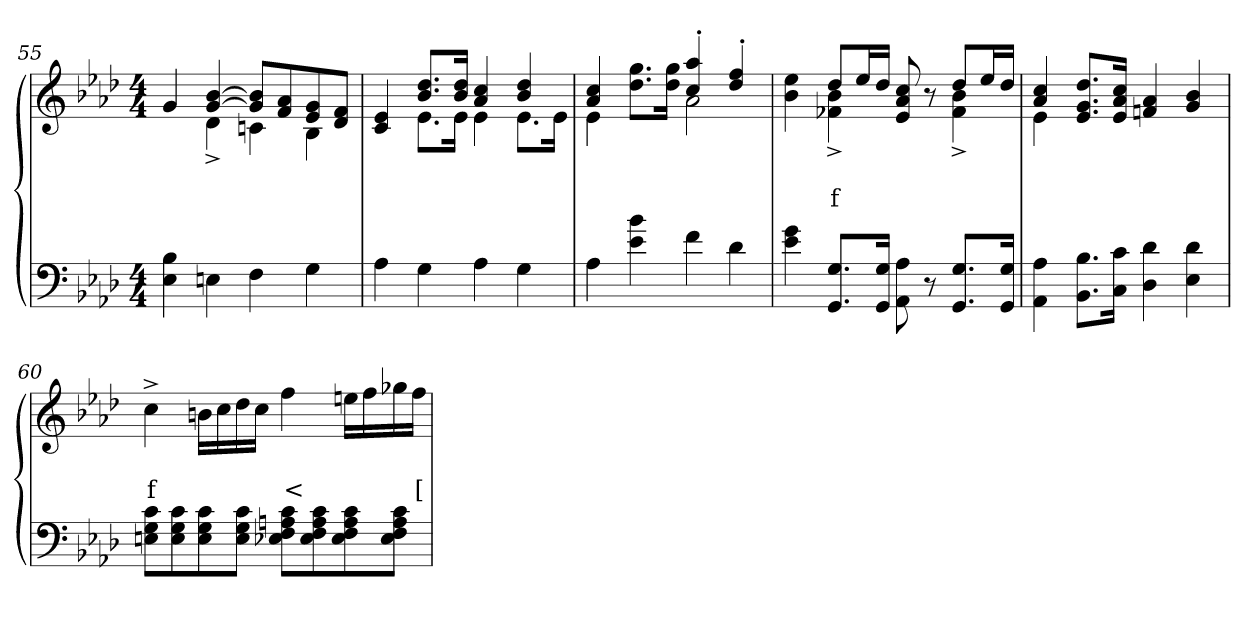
**kern	**kern	**text	**text
*part2	*part1	*part1	*part1
*staff2	*staff1	*staff1	*staff1
*clefF4	*clefG2	*	*
*k[b-e-a-d-]	*k[b-e-a-d-]	*	*
*M4/4	*M4/4	*	*
=55	=55	=55	=55
*	*^	*	*
4B- 4E-	4g	4ryy	.	.
4En	[4b- [4g	4d-^>	.	.
4F	8b-] 8g]L	4cn	.	.
.	8a- 8f	.	.	.
4G	8g 8e-	4B-	.	.
.	8f 8d-J	.	.	.
=56	=56	=56	=56	=56
4A-	4e- 4c	4ryy	.	.
4G	8.dd- 8.b-L	8.e-L	.	.
.	16dd- 16b-Jk	16e-Jk	.	.
4A-	4cc 4a-	4e-	.	.
4G	4dd- 4b-	8.e-L	.	.
.	.	16e-Jk	.	.
=57	=57	=57	=57	=57
4A-	4cc 4a-	4e-	.	.
4b- 4e-	8.gg 8.dd-L	4ryy	.	.
.	16gg 16dd-Jk	.	.	.
4f	4aa-'> 4cc'>	2a-	.	.
4d-	4ff'> 4dd-'>	.	.	.
=58	=58	=58	=58	=58
4g 4e-	4ee- 4b-	4ryy	.	.
8.G 8.GGL	8dd-L	4f-X^> 4b-^>	.	f
.	16ee-L	.	.	.
16G 16GGJk	16dd-JJ	.	.	.
8A-\ 8AA-\	8cc 8a- 8e-	4ryy	.	.
8r	8r	.	.	.
8.G 8.GGL	8dd-L	4f-^> 4b-^>	.	.
.	16ee-L	.	.	.
16G 16GGJk	16dd-JJ	.	.	.
=59	=59	=59	=59	=59
4A- 4AA-	4cc 4a-	4e-	.	.
8.B-\ 8.BB-\L	8.dd- 8.g 8.e-L	2.ryy	.	.
16c\ 16C\Jk	16cc 16a- 16e-Jk	.	.	.
4d- 4D-	4a- 4fn	.	.	.
4d- 4E-	4b- 4g	.	.	.
*	*v	*v	*	*
=60	=60	=60	=60
8c 8G 8EnL	4cc^>	.	f
8c 8G 8E	.	.	.
8c 8G 8E	16bnLL	.	.
.	16cc	.	.
8c 8G 8EJ	16dd-	.	.
.	16ccJJ	.	.
8c 8An 8F 8E-XL	4ff	.	<
8c 8A 8F 8E-	.	.	.
8c 8A 8F 8E-	16eenLL	.	.
.	16ff	.	.
8c 8A 8F 8E-J	16gg-X	.	.
.	16ffJJ	.	[
=	=	=	=
*-	*-	*-	*-
